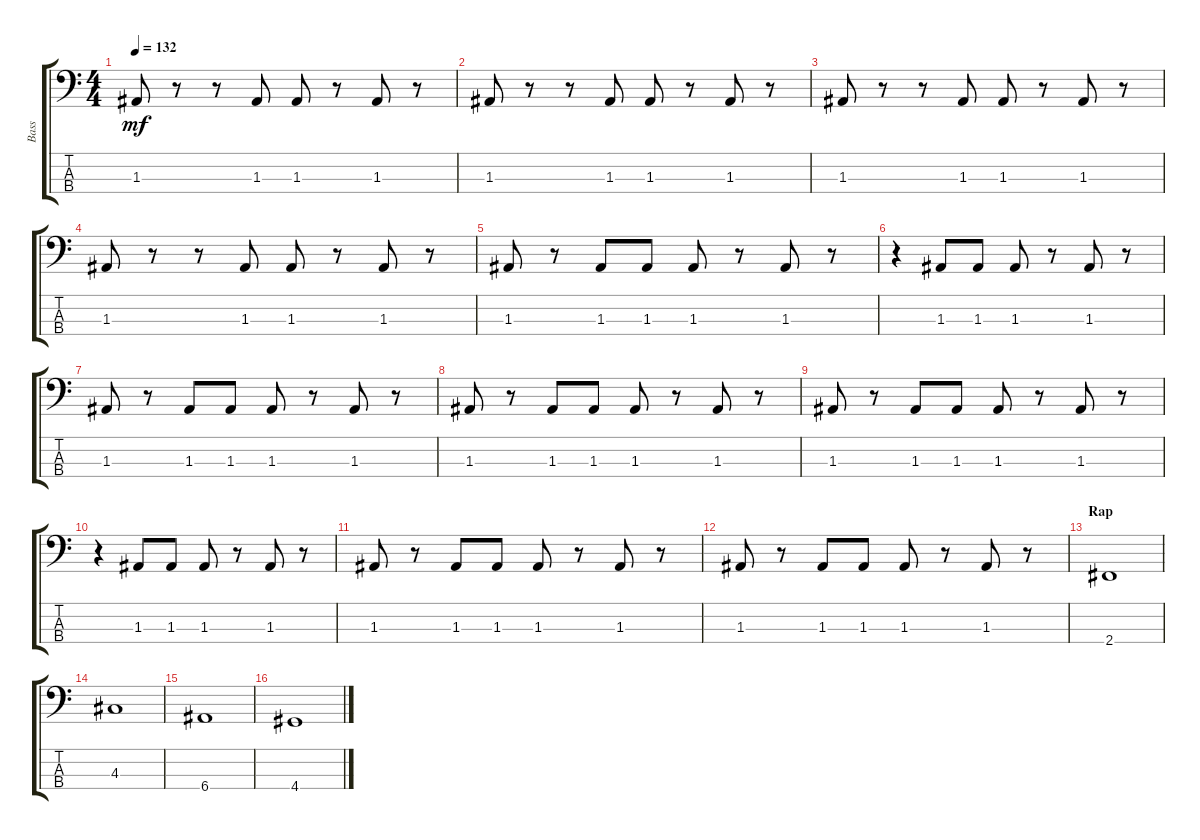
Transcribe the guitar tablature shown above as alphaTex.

\track ("Bass" "Bass") {instrument electricbassfinger}
\staff {score tabs}
\tuning (G2 D2 A1 E1) {hide}
\ts (4 4)
\tempo 132
\clef f4
\ks c
1.3.8{dy mf} r.8 r.8 1.3.8 1.3.8 r.8 1.3.8 r.8 |
1.3.8 r.8 r.8 1.3.8 1.3.8 r.8 1.3.8 r.8 |
1.3.8 r.8 r.8 1.3.8 1.3.8 r.8 1.3.8 r.8 |
1.3.8 r.8 r.8 1.3.8 1.3.8 r.8 1.3.8 r.8 |
1.3.8 r.8 1.3.8 1.3.8 1.3.8 r.8 1.3.8 r.8 |
r.4 1.3.8 1.3.8 1.3.8 r.8 1.3.8 r.8 |
1.3.8 r.8 1.3.8 1.3.8 1.3.8 r.8 1.3.8 r.8 |
1.3.8 r.8 1.3.8 1.3.8 1.3.8 r.8 1.3.8 r.8 |
1.3.8 r.8 1.3.8 1.3.8 1.3.8 r.8 1.3.8 r.8 |
r.4 1.3.8 1.3.8 1.3.8 r.8 1.3.8 r.8 |
1.3.8 r.8 1.3.8 1.3.8 1.3.8 r.8 1.3.8 r.8 |
1.3.8 r.8 1.3.8 1.3.8 1.3.8 r.8 1.3.8 r.8 |
\section ("" "Rap")
2.4.1 |
4.3.1 |
6.4.1 |
4.4.1
